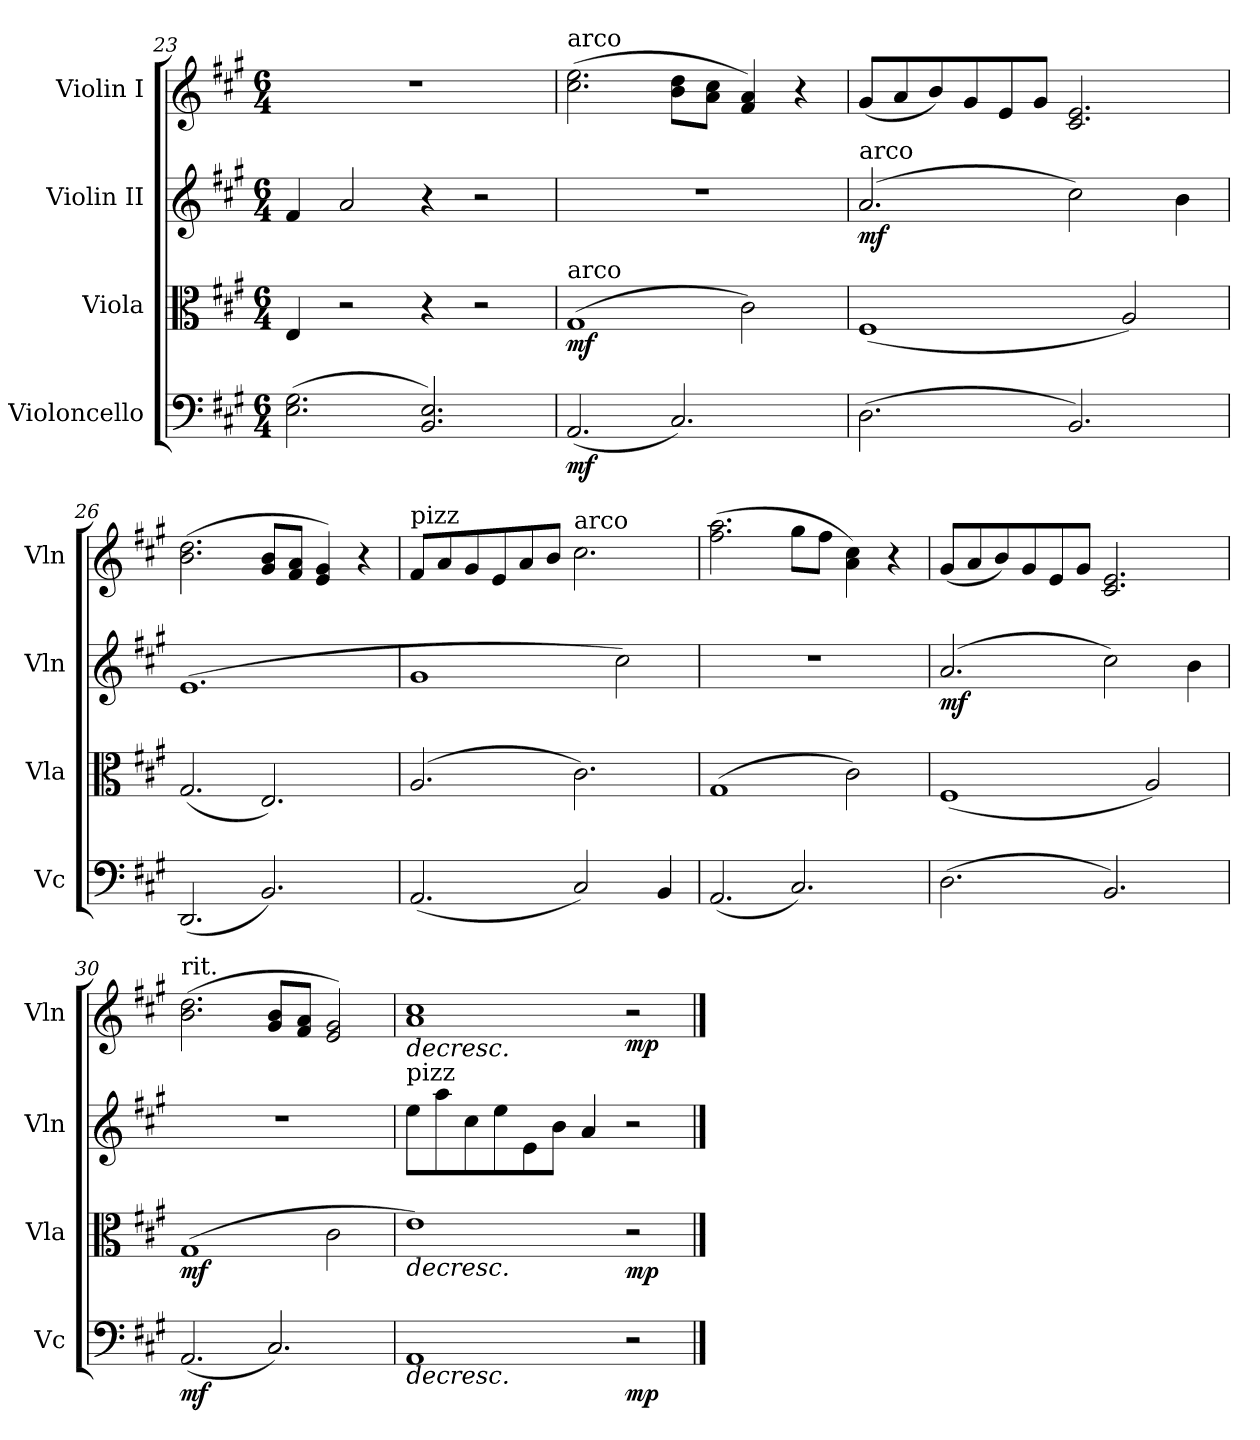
**kern	**dynam	**kern	**dynam	**kern	**dynam	**kern	**dynam
*part4	*part4	*part3	*part3	*part2	*part2	*part1	*part1
*staff4	*staff4	*staff3	*staff3	*staff2	*staff2	*staff1	*staff1
*I"Violoncello	*	*I"Viola	*	*I"Violin II	*	*I"Violin I	*
*I'Vc	*	*I'Vla	*	*I'Vln	*	*I'Vln	*
*clefF4	*	*clefC3	*	*clefG2	*	*clefG2	*
*k[f#c#g#]	*	*k[f#c#g#]	*	*k[f#c#g#]	*	*k[f#c#g#]	*
*M6/4	*	*M6/4	*	*M6/4	*	*M6/4	*
=23	=23	=23	=23	=23	=23	=23	=23
(2.E\ 2.G#\	.	4E/	.	4f#/	.	1.r	.
.	.	2r	.	2a/	.	.	.
2.BB/ 2.E/)	.	4r	.	4r	.	.	.
.	.	2r	.	2r	.	.	.
!!LO:LB:g=z
=24	=24	=24	=24	=24	=24	=24	=24
!	!	!	!	!	!	!LO:TX:a:t=arco	!
!	!	!LO:TX:a:t=arco	!	!	!	!	!
!	!LO:DY:b	!	!LO:DY:b	!	!	!	!
(2.AA/	mf	(1G#	mf	1.r	.	(2.cc#\ 2.ee\	.
2.C#/)	.	.	.	.	.	8b\ 8dd\L	.
.	.	.	.	.	.	8a\ 8cc#\J	.
.	.	2c#\)	.	.	.	4f#/ 4a/)	.
.	.	.	.	.	.	4r	.
=25	=25	=25	=25	=25	=25	=25	=25
!	!	!	!	!LO:TX:a:t=arco	!	!	!
!	!	!	!	!	!LO:DY:b	!	!
(2.D\	.	(1F#	.	(2.a/	mf	(8g#/L	.
.	.	.	.	.	.	8a/	.
.	.	.	.	.	.	8b/)	.
.	.	.	.	.	.	8g#/	.
.	.	.	.	.	.	8e/	.
.	.	.	.	.	.	8g#/J	.
2.BB/)	.	.	.	2cc#\)	.	2.c#/ 2.e/	.
.	.	2A/)	.	.	.	.	.
.	.	.	.	4b\	.	.	.
=26	=26	=26	=26	=26	=26	=26	=26
(2.DD/	.	(2.G#/	.	(1.e	.	(2.b\ 2.dd\	.
2.BB/)	.	2.E/)	.	.	.	8g#/ 8b/L	.
.	.	.	.	.	.	8f#/ 8a/J	.
.	.	.	.	.	.	4e/ 4g#/)	.
.	.	.	.	.	.	4r	.
=27	=27	=27	=27	=27	=27	=27	=27
!	!	!	!	!	!	!LO:TX:a:t=pizz	!
(2.AA/	.	(2.A/	.	1g#	.	8f#/L	.
.	.	.	.	.	.	8a/	.
.	.	.	.	.	.	8g#/	.
.	.	.	.	.	.	8e/	.
.	.	.	.	.	.	8a/	.
.	.	.	.	.	.	8b/J	.
!	!	!	!	!	!	!LO:TX:a:t=arco	!
2C#/)	.	2.c#\)	.	.	.	2.cc#\	.
.	.	.	.	2cc#\)	.	.	.
4BB/	.	.	.	.	.	.	.
=28	=28	=28	=28	=28	=28	=28	=28
(2.AA/	.	(1G#	.	1.r	.	(2.ff#\ 2.aa\	.
2.C#/)	.	.	.	.	.	8gg#\L	.
.	.	.	.	.	.	8ff#\J	.
.	.	2c#\)	.	.	.	4a\ 4cc#\)	.
.	.	.	.	.	.	4r	.
=29	=29	=29	=29	=29	=29	=29	=29
!	!	!	!	!	!LO:DY:b	!	!
(2.D\	.	(1F#	.	(2.a/	mf	(8g#/L	.
.	.	.	.	.	.	8a/	.
*	*	*	*	*	*	*MM95	*
.	.	.	.	.	.	8b/)	.
.	.	.	.	.	.	8g#/	.
.	.	.	.	.	.	8e/	.
.	.	.	.	.	.	8g#/J	.
2.BB/)	.	.	.	2cc#\)	.	2.c#/ 2.e/	.
.	.	2A/)	.	.	.	.	.
.	.	.	.	4b\	.	.	.
!!LO:LB:g=z
=30	=30	=30	=30	=30	=30	=30	=30
*	*	*	*	*	*	*MM100	*
!	!	!	!	!	!	!LO:TX:a:t=rit.	!
!	!LO:DY:b	!	!LO:DY:b	!	!	!	!
(2.AA/	mf	(1G#	mf	1.r	.	(2.b\ 2.dd\	.
*	*	*	*	*	*	*MM90	*
2.C#/)	.	.	.	.	.	8g#/ 8b/L	.
*	*	*	*	*	*	*MM80	*
.	.	.	.	.	.	8f#/ 8a/J	.
*	*	*	*	*	*	*MM85	*
.	.	2c#\	.	.	.	2e/ 2g#/)	.
=31	=31	=31	=31	=31	=31	=31	=31
*	*	*	*	*	*	*MM75	*
!	!	!	!	!LO:TX:a:t=pizz	!	!	!
!	!LO:HP:b	!	!LO:HP:b	!	!	!	!LO:HP:b
1AA	>	1e)	>	8ee\L	.	1a 1cc#	>
.	.	.	.	8aa\	.	.	.
.	.	.	.	8cc#\	.	.	.
.	.	.	.	8ee\	.	.	.
.	.	.	.	8e\	.	.	.
.	.	.	.	8b\J	.	.	.
.	.	.	.	4a/	.	.	.
!	!LO:DY:b	!	!LO:DY:b	!	!	!	!LO:DY:b
2r	mp	2r	mp	2r	.	2r	mp
.	]	.	]	.	.	.	]
==	==	==	==	==	==	==	==
*-	*-	*-	*-	*-	*-	*-	*-
